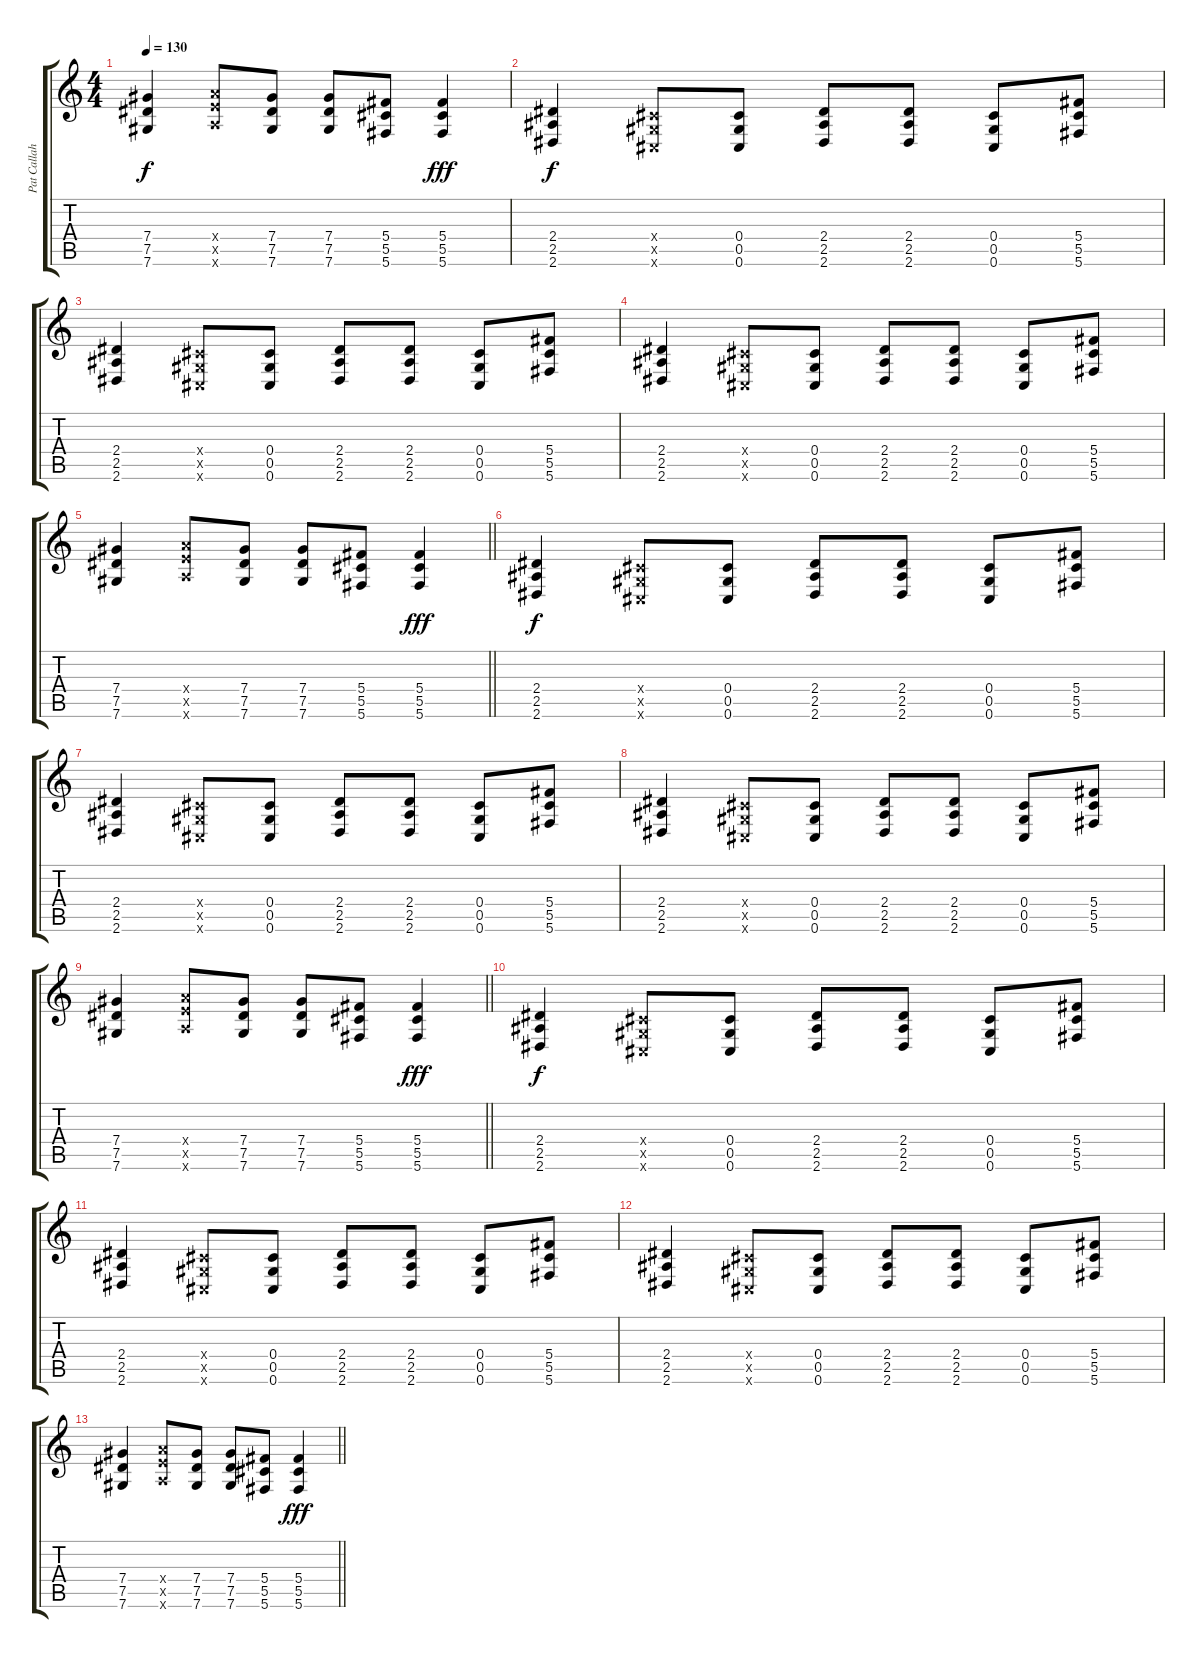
\track ("Pat Callahan" "Pat Callah") {instrument overdrivenguitar}
\staff {score tabs}
\tuning (Eb4 Bb3 Gb3 Db3 Ab2 Db2) {hide}
\ts (4 4)
\tempo 130
\clef g2
\ks c
(7.4 7.5 7.6).4{dy f} (8.4{x} 8.5{x} 8.6{x}).8 (7.4 7.5 7.6).8 (7.4 7.5 7.6).8 (5.4 5.5 5.6).8 (5.4 5.5 5.6).4{dy fff} |
(2.4 2.5 2.6).4{dy f} (0.4{x} 0.5{x} 0.6{x}).8 (0.4 0.5 0.6).8 (2.4 2.5 2.6).8 (2.4 2.5 2.6).8 (0.4 0.5 0.6).8 (5.4 5.5 5.6).8 |
(2.4 2.5 2.6).4 (0.4{x} 0.5{x} 0.6{x}).8 (0.4 0.5 0.6).8 (2.4 2.5 2.6).8 (2.4 2.5 2.6).8 (0.4 0.5 0.6).8 (5.4 5.5 5.6).8 |
(2.4 2.5 2.6).4 (0.4{x} 0.5{x} 0.6{x}).8 (0.4 0.5 0.6).8 (2.4 2.5 2.6).8 (2.4 2.5 2.6).8 (0.4 0.5 0.6).8 (5.4 5.5 5.6).8 |
\barLineRight lightlight
(7.4 7.5 7.6).4 (8.4{x} 8.5{x} 8.6{x}).8 (7.4 7.5 7.6).8 (7.4 7.5 7.6).8 (5.4 5.5 5.6).8 (5.4 5.5 5.6).4{dy fff} |
(2.4 2.5 2.6).4{dy f} (0.4{x} 0.5{x} 0.6{x}).8 (0.4 0.5 0.6).8 (2.4 2.5 2.6).8 (2.4 2.5 2.6).8 (0.4 0.5 0.6).8 (5.4 5.5 5.6).8 |
(2.4 2.5 2.6).4 (0.4{x} 0.5{x} 0.6{x}).8 (0.4 0.5 0.6).8 (2.4 2.5 2.6).8 (2.4 2.5 2.6).8 (0.4 0.5 0.6).8 (5.4 5.5 5.6).8 |
(2.4 2.5 2.6).4 (0.4{x} 0.5{x} 0.6{x}).8 (0.4 0.5 0.6).8 (2.4 2.5 2.6).8 (2.4 2.5 2.6).8 (0.4 0.5 0.6).8 (5.4 5.5 5.6).8 |
\barLineRight lightlight
(7.4 7.5 7.6).4 (8.4{x} 8.5{x} 8.6{x}).8 (7.4 7.5 7.6).8 (7.4 7.5 7.6).8 (5.4 5.5 5.6).8 (5.4 5.5 5.6).4{dy fff} |
(2.4 2.5 2.6).4{dy f} (0.4{x} 0.5{x} 0.6{x}).8 (0.4 0.5 0.6).8 (2.4 2.5 2.6).8 (2.4 2.5 2.6).8 (0.4 0.5 0.6).8 (5.4 5.5 5.6).8 |
(2.4 2.5 2.6).4 (0.4{x} 0.5{x} 0.6{x}).8 (0.4 0.5 0.6).8 (2.4 2.5 2.6).8 (2.4 2.5 2.6).8 (0.4 0.5 0.6).8 (5.4 5.5 5.6).8 |
(2.4 2.5 2.6).4 (0.4{x} 0.5{x} 0.6{x}).8 (0.4 0.5 0.6).8 (2.4 2.5 2.6).8 (2.4 2.5 2.6).8 (0.4 0.5 0.6).8 (5.4 5.5 5.6).8 |
\barLineRight lightlight
(7.4 7.5 7.6).4 (8.4{x} 8.5{x} 8.6{x}).8 (7.4 7.5 7.6).8 (7.4 7.5 7.6).8 (5.4 5.5 5.6).8 (5.4 5.5 5.6).4{dy fff}
